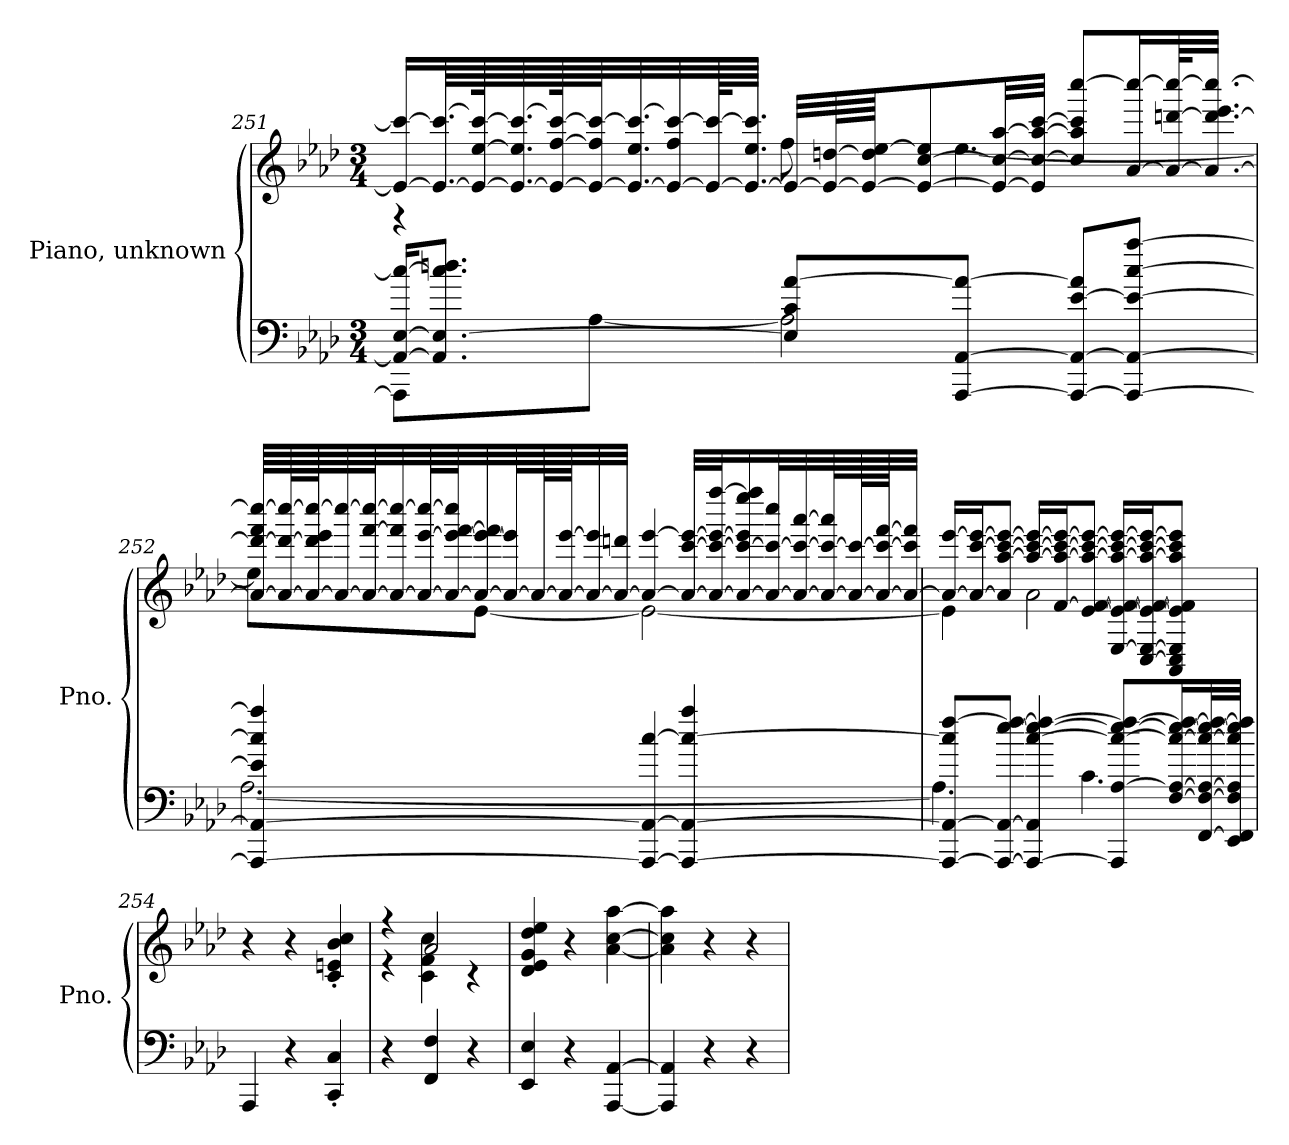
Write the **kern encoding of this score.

**kern	**kern
*part1	*part1
*staff2	*staff1
*I"Piano, unknown	*
*I'Pno.	*
!!LO:LB:g=z
*clefF4	*clefG2
*k[b-e-a-d-]	*k[b-e-a-d-]
*M3/4	*M3/4
=251	=251
*^	*^
16AA-/_ [16E-/ 16cc/_KL	8AAA-\L]	16e-/_ 16ccc/_LL	4r
8.AA-/] 8.E-/_ 8.cc/] 8.ddn/J	.	64.e-/_ 64.ccc/_LL	.
.	.	128e-/_ [128ee-/ 128ccc/_K	.
.	.	64.e-/_ 64.ee-/] 64.ccc/_	.
.	.	128e-/_ [128ff/ 128ccc/_K	.
.	[8A-\J	64e-/_ 64ff/] 64ccc/_J	.
.	.	32.e-/_ 32.ee-/ 32.ccc/_	.
.	.	32e-/_ 32ff/ 32ccc/_	.
.	.	128e-/_ 128ccc/_KL	.
.	.	64.e-/_ 64.ee-/ 64.ccc/]JJJJ	.
8E-/] 8c/ [8a-/L	2A-\]	32e-/LLL_	8ff\
.	.	64e-/_ [64ddn/L	.
.	.	64e-/_ 64dd/] [64ee-/JJJ	.
.	.	8e-/_ [8cc/ 8ee-/]	.
[8AAA-/ [8AA-/ 8a-/_J	.	.	[4.ee-\
.	.	32e-/_ 32cc/_ [32aa-/LL	.
.	.	32e-/] 32cc/_ 32aa-/_ [32ccc/JJJ	.
8AAA-/_ 8AA-/_ [8e-/ 8a-/]L	.	8cc/] 8aa-/] 8ccc/] [8cccc/L	.
8AAA-/_ 8AA-/_ 8e-/_ [8cc/ [8aa-/J	.	[16a-/ 16cccc/_L	.
.	.	64a-/_ [64dddn/ 64cccc/_KL	.
.	.	32.a-/_ 32.ddd/_ 32.eee-/ 32.cccc/_JJJ	.
!!LO:LB:g=z	!!
=252	=252	=252	=252
4AAA-/_ 4AA-/_ 4e-/] 4cc/] 4aa-/]	[2.A-\	64a-/_ 64ddd/_ 64fff/ 64cccc/_LLLL	8ee-\L]
.	.	128a-/_ 128ddd/_ 128cccc/_L	.
.	.	128a-/_ 128ddd/] 128eee-/ 128cccc/_J	.
.	.	64a-/_ 64cccc/_	.
.	.	64a-/_ [64fff/ 64cccc/_J	.
.	.	32a-/_ 32fff/] 32cccc/_	.
.	.	64a-/_ [64eee-/ 64cccc/_L	.
.	.	64a-/_ 64eee-/_ [64fff/ 64cccc/]J	.
.	.	32a-/_ 32eee-/_ 32fff/]	[8e-\J
.	.	64a-/_ 64eee-/]L	.
.	.	128a-/L_	.
.	.	128a-/_ [128eee-/JJ	.
.	.	32a-/_ 32eee-/]	.
.	.	32a-/_ 32dddn/JJJ	.
4AAA-/_ 4AA-/_ [4cc/	.	4a-/_ [4eee-/	2e-\_
4AAA-/_ 4AA-/_ 4cc/_ 4aa-/	.	32a-/_ [32ccc/ 32eee-/_LLL	.
.	.	32a-/_ 32ccc/_ 32eee-/_ [32ffff/J	.
.	.	16a-/_ 16ccc/_ 16eee-/] 16eeee-/ 16ffff/]	.
.	.	32a-/_ 32ccc/_ 32cccc/L	.
.	.	32a-/_ 32ccc/_ [32aaa-/	.
.	.	64a-/_ 64ccc/_ 64aaa-/]L	.
.	.	128a-/_ 128ccc/_L	.
.	.	128a-/_ 128ccc/_ [128fff/JJ	.
.	.	32a-/_ 32ccc/] 32fff/]JJJ	.
!!LO:LB:g=z	!!
=253	=253	=253	=253
8AAA-/_ 8AA-/_ 8cc/] [8ff/L	4.A-\]	16a-/_ [16eee-/LL	4e-\]
.	.	16a-/_ [16ccc/ 16eee-/_J	.
8AAA-/_ 8AA-/_ [8ee-/ 8ff/_J	.	8a-/] [8aa-/ 8ccc/_ 8eee-/_J	.
4AAA-/_ 4AA-/] [4cc/ 4ee-/_ 4ff/_	.	16aa-/_ 16ccc/_ 16eee-/_LL	2a-\
.	.	[16f/ 16aa-/_ 16ccc/_ 16eee-/_J	.
.	4.c\	[8e-/ 8f/_ 8aa-/_ 8ccc/_ 8eee-/_J	.
8AAA-/] [8A-/ 8cc/_ 8ee-/_ 8ff/_L	.	[16E-/ 16e-/_ 16f/_ 16aa-/_ 16ccc/_ 16eee-/_LL	.
.	.	[16C/ 16E-/_ 16e-/_ 16f/_ 16aa-/_ 16ccc/_ 16eee-/_J	.
[16F/ 16A-/_ 16cc/_ 16ee-/_ 16ff/_L	.	8AA-/ 8C/] 8E-/] 8e-/] 8f/] 8aa-/] 8ccc/] 8eee-/]J	.
[32FF/ 32F/_ 32A-/_ 32cc/_ 32ee-/_ 32ff/_L	.	.	.
32EE-/ 32FF/] 32F/] 32A-/] 32cc/] 32ee-/] 32ff/]JJJ	.	.	.
*v	*v	*	*
*	*v	*v
=254	=254
4AAA-/	4r
4r	4r
4CC/' 4C/'	4c/' 4en/' 4b-/' 4cc/'
=255	=255
*	*^
4r	4r	4r
4FF/ 4F/	2a-/	4c\ 4f\ 4cc\
4r	.	4r
*	*v	*v
=256	=256
4EE-/ 4E-/	4d-/ 4e-/ 4g/ 4dd-/ 4ee-/
4r	4r
[4AAA-/ [4AA-/	[4a-\ [4cc\ [4aa-\
=257	=257
4AAA-/] 4AA-/]	4a-\] 4cc\] 4aa-\]
4r	4r
4r	4r
=	=
*-	*-
